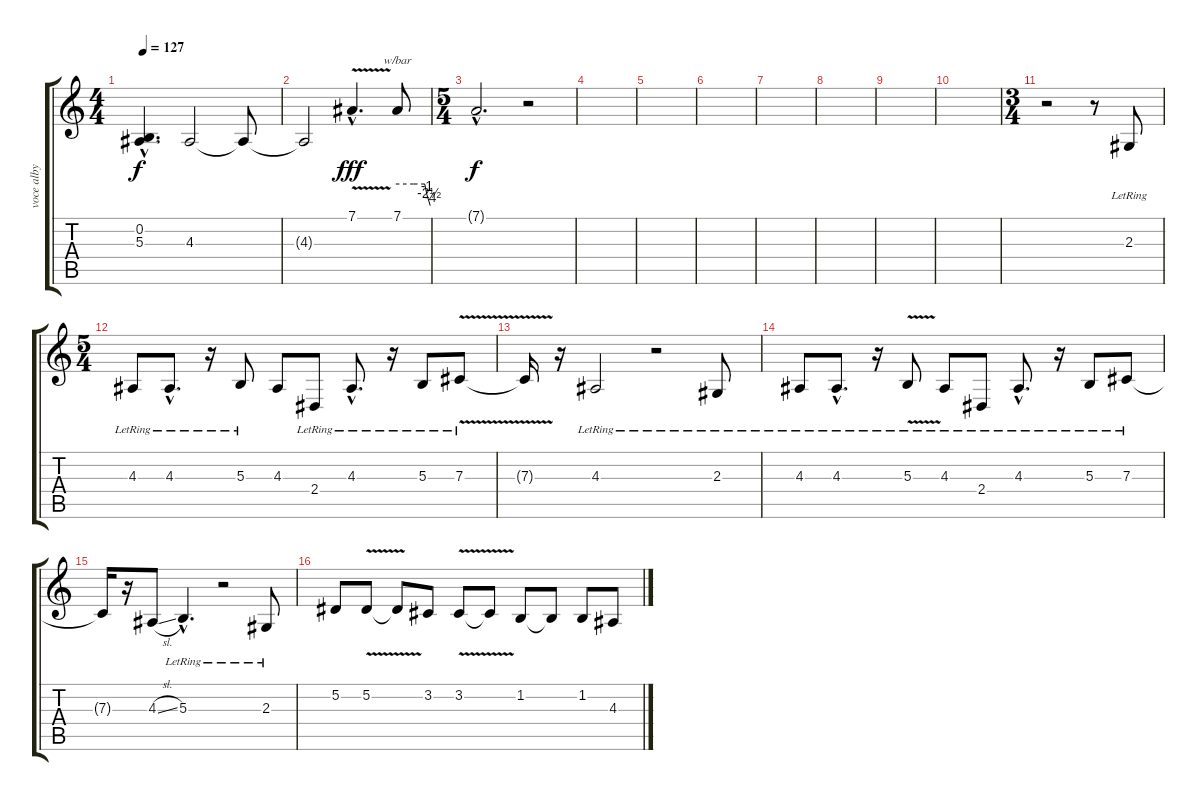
\track ("voce alby" "voce alby") {instrument flute}
\staff {score tabs}
\tuning (Eb4 Bb3 Gb3 Db3 Ab2 Eb2) {hide}
\ts (4 4)
\tempo 127
\clef g2
\ks c
(0.2{hac} 5.3{hac t}).4{d dy f} 4.3.2 4.3{t}.8 |
4.3{t}.2 7.1{v hac}.4{d dy fff} 7.1.8{tbe (custom default 0 0 30 0 50 0 54 -4 58 -10 60 -16)} |
\ts (5 4)
7.1{hac t}.2{d dy f} r.2 |
|
|
|
|
|
|
|
\ts (3 4)
r.2 r.8 2.3{lr}.8 |
\ts (5 4)
4.3{lr}.8{balance 3} 4.3{hac lr}.8{d} r.16 5.3{lr}.8 4.3.8 2.4{lr}.8 4.3{hac lr}.8{d} r.16 5.3{lr}.8 7.3{v lr}.8 |
7.3{t}.16 r.16 4.3{lr}.2 r.2 2.3{lr}.8 |
4.3{lr}.8 4.3{hac lr}.8{d} r.16 5.3{v lr}.8 4.3{lr}.8 2.4{lr}.8 4.3{hac lr}.8{d} r.16 5.3{lr}.8 7.3{lr}.8 |
7.3{t}.16 r.16 4.3{sl}.8 5.3{hac lr}.4{d} r.2 2.3{lr}.8 |
5.2.8 5.2{v}.8 5.2{t}.8 3.2.8 3.2{v}.8 3.2{t}.8 1.2.8 1.2{t}.8 1.2.8 4.3.8
